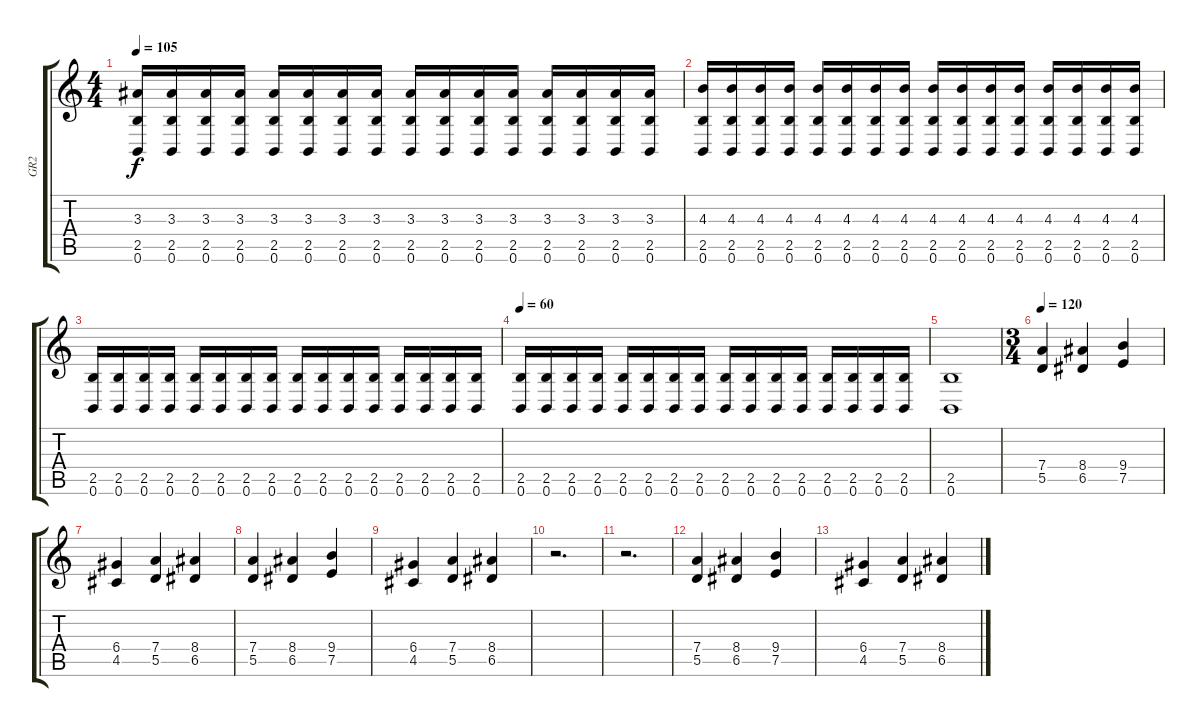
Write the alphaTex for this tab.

\track ("GR2" "GR2") {instrument overdrivenguitar}
\staff {score tabs}
\tuning (E4 B3 G3 D3 A2 B1) {hide}
\ts (4 4)
\tempo 105
\clef g2
\ks c
(3.3 2.5 0.6).16{dy f} (3.3 2.5 0.6).16 (3.3 2.5 0.6).16 (3.3 2.5 0.6).16 (3.3 2.5 0.6).16 (3.3 2.5 0.6).16 (3.3 2.5 0.6).16 (3.3 2.5 0.6).16 (3.3 2.5 0.6).16 (3.3 2.5 0.6).16 (3.3 2.5 0.6).16 (3.3 2.5 0.6).16 (3.3 2.5 0.6).16 (3.3 2.5 0.6).16 (3.3 2.5 0.6).16 (3.3 2.5 0.6).16 |
(4.3 2.5 0.6).16 (4.3 2.5 0.6).16 (4.3 2.5 0.6).16 (4.3 2.5 0.6).16 (4.3 2.5 0.6).16 (4.3 2.5 0.6).16 (4.3 2.5 0.6).16 (4.3 2.5 0.6).16 (4.3 2.5 0.6).16 (4.3 2.5 0.6).16 (4.3 2.5 0.6).16 (4.3 2.5 0.6).16 (4.3 2.5 0.6).16 (4.3 2.5 0.6).16 (4.3 2.5 0.6).16 (4.3 2.5 0.6).16 |
(2.5 0.6).16 (2.5 0.6).16 (2.5 0.6).16 (2.5 0.6).16 (2.5 0.6).16 (2.5 0.6).16 (2.5 0.6).16 (2.5 0.6).16 (2.5 0.6).16 (2.5 0.6).16 (2.5 0.6).16 (2.5 0.6).16 (2.5 0.6).16 (2.5 0.6).16 (2.5 0.6).16 (2.5 0.6).16 |
\tempo 60
(2.5 0.6).16 (2.5 0.6).16 (2.5 0.6).16 (2.5 0.6).16 (2.5 0.6).16 (2.5 0.6).16 (2.5 0.6).16 (2.5 0.6).16 (2.5 0.6).16 (2.5 0.6).16 (2.5 0.6).16 (2.5 0.6).16 (2.5 0.6).16 (2.5 0.6).16 (2.5 0.6).16 (2.5 0.6).16 |
(2.5 0.6).1 |
\ts (3 4)
\tempo 120
(7.4 5.5).4 (8.4 6.5).4 (9.4 7.5).4 |
(6.4 4.5).4 (7.4 5.5).4 (8.4 6.5).4 |
(7.4 5.5).4 (8.4 6.5).4 (9.4 7.5).4 |
(6.4 4.5).4 (7.4 5.5).4 (8.4 6.5).4 |
r.2{d} |
r.2{d} |
(7.4 5.5).4 (8.4 6.5).4 (9.4 7.5).4 |
(6.4 4.5).4 (7.4 5.5).4 (8.4 6.5).4
